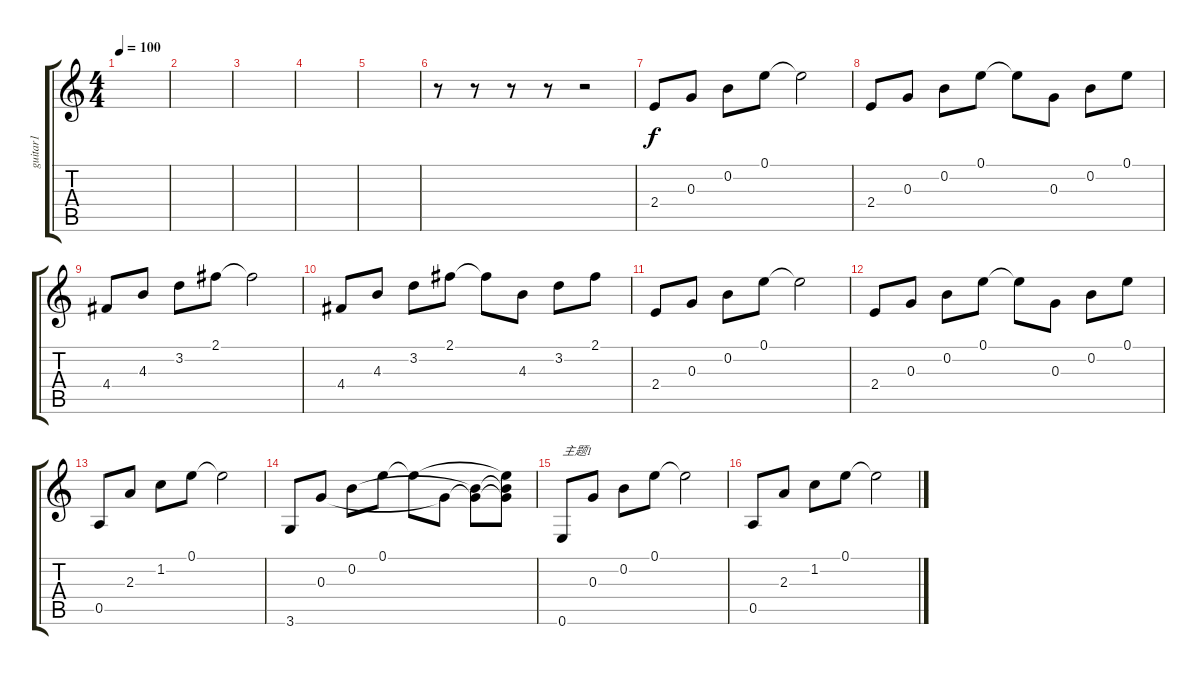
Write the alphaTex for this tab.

\track ("guitar1" "guitar1") {instrument acousticguitarsteel}
\staff {score tabs}
\tuning (E4 B3 G3 D3 A2 E2) {hide}
\ts (4 4)
\tempo 100
\clef g2
\ks c
|
|
|
|
|
r.8 r.8 r.8 r.8 r.2 |
2.4.8 0.3.8 0.2.8 0.1.8 0.1{t}.2 |
2.4.8 0.3.8 0.2.8 0.1.8 0.1{t}.8 0.3.8 0.2.8 0.1.8 |
4.4.8 4.3.8 3.2.8 2.1.8 2.1{t}.2 |
4.4.8 4.3.8 3.2.8 2.1.8 2.1{t}.8 4.3.8 3.2.8 2.1.8 |
2.4.8 0.3.8 0.2.8 0.1.8 0.1{t}.2 |
2.4.8 0.3.8 0.2.8 0.1.8 0.1{t}.8 0.3.8 0.2.8 0.1.8 |
0.5.8 2.3.8 1.2.8 0.1.8 0.1{t}.2 |
3.6.8 0.3.8 0.2.8 0.1.8 0.1{t}.8 0.3{t}.8 (0.2{t} 0.3{t}).8 (0.1{t} 0.2{t} 0.3{t}).8 |
0.6.8{txt "主题1"} 0.3.8 0.2.8 0.1.8 0.1{t}.2 |
0.5.8 2.3.8 1.2.8 0.1.8 0.1{t}.2
